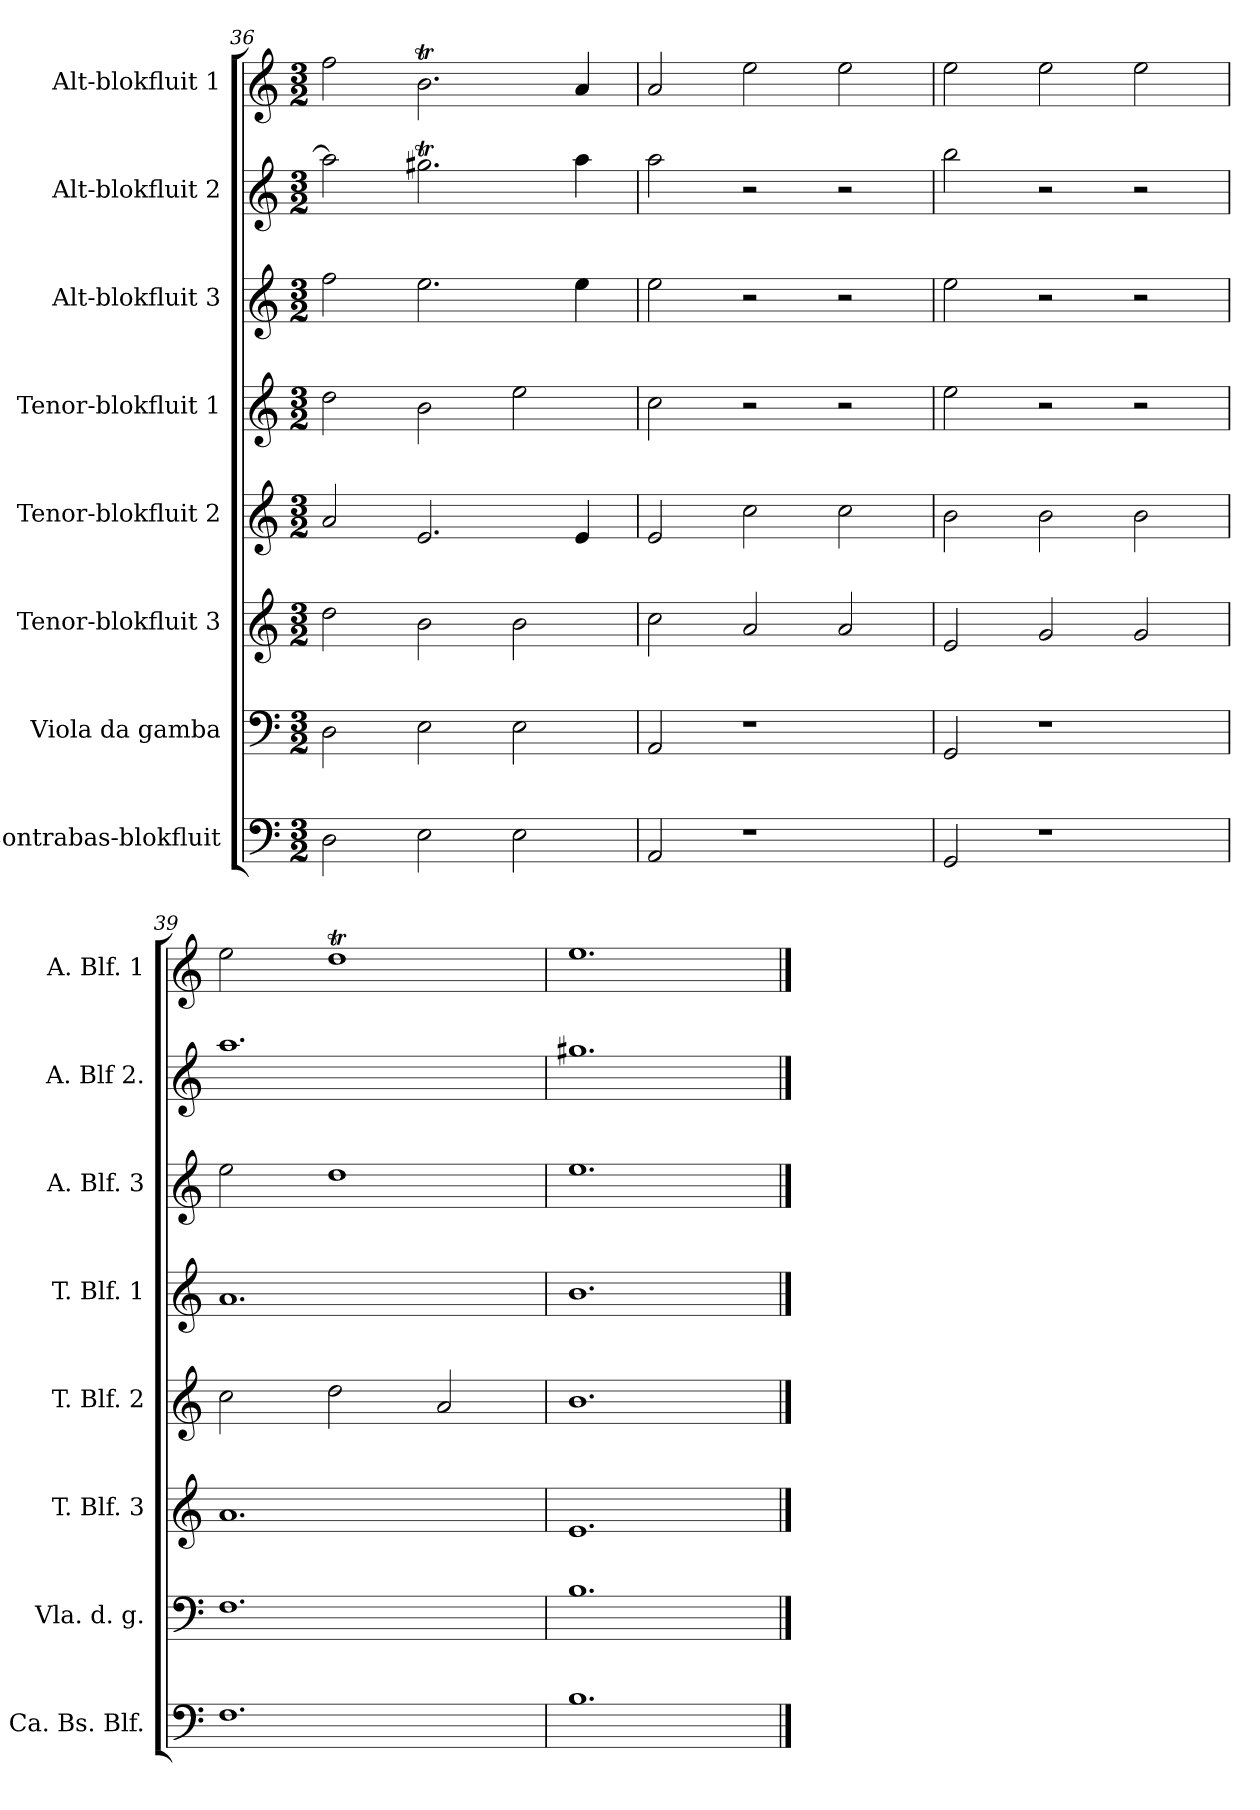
**kern	**kern	**kern	**kern	**kern	**kern	**kern	**kern
*part8	*part7	*part6	*part5	*part4	*part3	*part2	*part1
*staff8	*staff7	*staff6	*staff5	*staff4	*staff3	*staff2	*staff1
*I"Contrabas-blokfluit	*I"Viola da gamba	*I"Tenor-blokfluit 3	*I"Tenor-blokfluit 2	*I"Tenor-blokfluit 1	*I"Alt-blokfluit 3	*I"Alt-blokfluit 2	*I"Alt-blokfluit 1
*I'Ca. Bs. Blf.	*I'Vla. d. g.	*I'T. Blf. 3	*I'T. Blf. 2	*I'T. Blf. 1	*I'A. Blf. 3	*I'A. Blf 2.	*I'A. Blf. 1
*clefF4	*clefF4	*clefG2	*clefG2	*clefG2	*clefG2	*clefG2	*clefG2
*k[]	*k[]	*k[]	*k[]	*k[]	*k[]	*k[]	*k[]
*M3/2	*M3/2	*M3/2	*M3/2	*M3/2	*M3/2	*M3/2	*M3/2
=36	=36	=36	=36	=36	=36	=36	=36
2D\	2D\	2dd\	2a/	2dd\	2ff\	2aa\]	2ff\
2E\	2E\	2b\	2.e/	2b\	2.ee\	2.gg#Xt\	2.bt\
2E\	2E\	2b\	.	2ee\	.	.	.
.	.	.	4e/	.	4ee\	4aa\	4a/
=37	=37	=37	=37	=37	=37	=37	=37
2AA/	2AA/	2cc\	2e/	2cc\	2ee\	2aa\	2a/
1r	1r	2a/	2cc\	2r	2r	2r	2ee\
.	.	2a/	2cc\	2r	2r	2r	2ee\
=38	=38	=38	=38	=38	=38	=38	=38
2GG/	2GG/	2e/	2b\	2ee\	2ee\	2bb\	2ee\
1r	1r	2g/	2b\	2r	2r	2r	2ee\
.	.	2g/	2b\	2r	2r	2r	2ee\
=39	=39	=39	=39	=39	=39	=39	=39
1.F	1.F	1.a	2cc\	1.a	2ee\	1.aa	2ee\
.	.	.	2dd\	.	1dd	.	1ddT
.	.	.	2a/	.	.	.	.
=40	=40	=40	=40	=40	=40	=40	=40
1.B	1.B	1.e	1.b	1.b	1.ee	1.gg#X	1.ee
==	==	==	==	==	==	==	==
*-	*-	*-	*-	*-	*-	*-	*-
